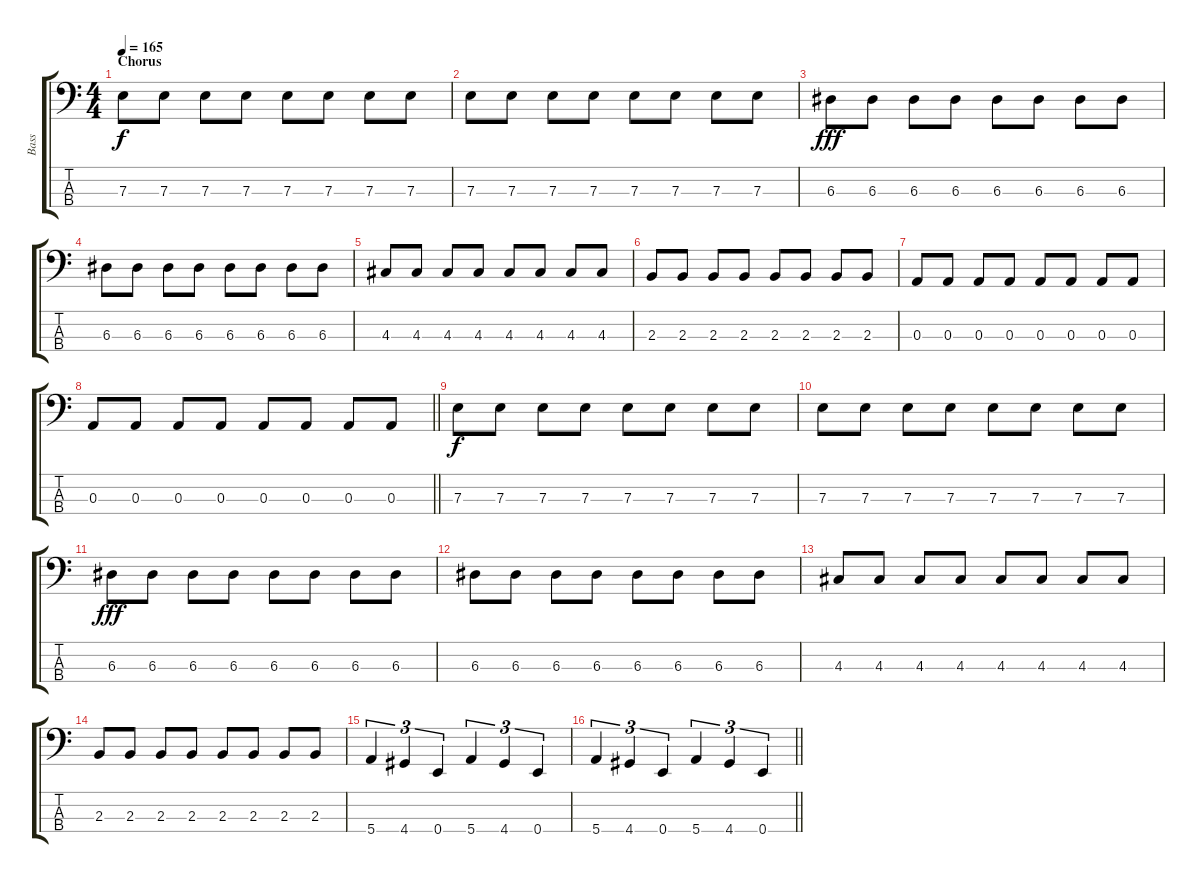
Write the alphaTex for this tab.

\track ("Bass" "Bass") {instrument slapbass1}
\staff {score tabs}
\tuning (G2 D2 A1 E1) {hide}
\ts (4 4)
\section ("" "Chorus")
\tempo 165
\clef f4
\ks c
7.3.8{dy f} 7.3.8 7.3.8 7.3.8 7.3.8 7.3.8 7.3.8 7.3.8 |
7.3.8 7.3.8 7.3.8 7.3.8 7.3.8 7.3.8 7.3.8 7.3.8 |
6.3.8{dy fff} 6.3.8 6.3.8 6.3.8 6.3.8 6.3.8 6.3.8 6.3.8 |
6.3.8 6.3.8 6.3.8 6.3.8 6.3.8 6.3.8 6.3.8 6.3.8 |
4.3.8 4.3.8 4.3.8 4.3.8 4.3.8 4.3.8 4.3.8 4.3.8 |
2.3.8 2.3.8 2.3.8 2.3.8 2.3.8 2.3.8 2.3.8 2.3.8 |
0.3.8 0.3.8 0.3.8 0.3.8 0.3.8 0.3.8 0.3.8 0.3.8 |
\barLineRight lightlight
0.3.8 0.3.8 0.3.8 0.3.8 0.3.8 0.3.8 0.3.8 0.3.8 |
7.3.8{dy f} 7.3.8 7.3.8 7.3.8 7.3.8 7.3.8 7.3.8 7.3.8 |
7.3.8 7.3.8 7.3.8 7.3.8 7.3.8 7.3.8 7.3.8 7.3.8 |
6.3.8{dy fff} 6.3.8 6.3.8 6.3.8 6.3.8 6.3.8 6.3.8 6.3.8 |
6.3.8 6.3.8 6.3.8 6.3.8 6.3.8 6.3.8 6.3.8 6.3.8 |
4.3.8 4.3.8 4.3.8 4.3.8 4.3.8 4.3.8 4.3.8 4.3.8 |
2.3.8 2.3.8 2.3.8 2.3.8 2.3.8 2.3.8 2.3.8 2.3.8 |
5.4.4{tu (3 2)} 4.4.4{tu (3 2)} 0.4.4{tu (3 2)} 5.4.4{tu (3 2)} 4.4.4{tu (3 2)} 0.4.4{tu (3 2)} |
\barLineRight lightlight
5.4.4{tu (3 2)} 4.4.4{tu (3 2)} 0.4.4{tu (3 2)} 5.4.4{tu (3 2)} 4.4.4{tu (3 2)} 0.4.4{tu (3 2)}
